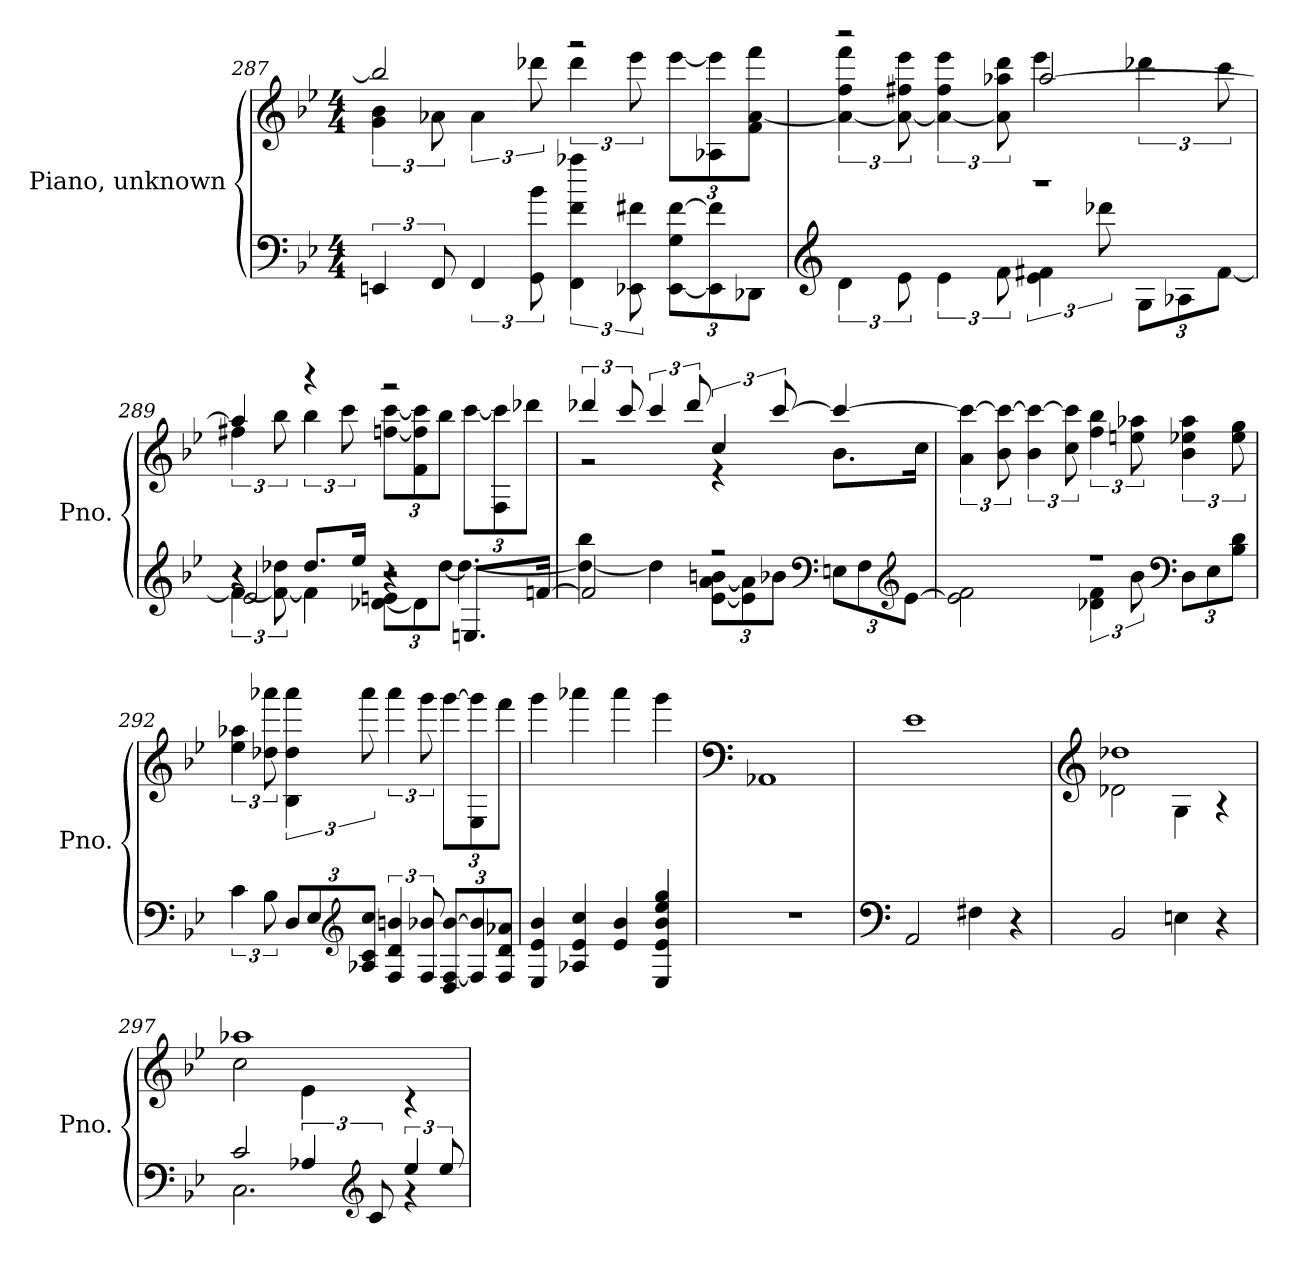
**kern	**kern
*part1	*part1
*staff2	*staff1
*I"Piano, unknown	*
*I'Pno.	*
!!LO:LB:g=z
*clefF4	*clefG2
*k[b-e-]	*k[b-e-]
*M4/4	*M4/4
=287	=287
*	*^
6EEn/	2bb-/]	6g\ 6b-\
12FF/	.	12a-X\
6FF/	.	6a-\
12GG\ 12b-\	.	12ddd-X\
6FF\ 6f\ 6aa-X\	2r	6ddd-\
12EE-X\ 12f#X\	.	12eee-\
*Xbrackettup	*	*Xbrackettup
[12EE-\ 12G\ [12f#\L	.	[12eee-\L
12EE-\] 12f#\]	.	12A-X\ 12eee-\]
12DD-X\J	.	12f\ [12a-\ 12fff\J
=288	=288	=288
*clefG2	*	*
*^	*	*
*	*brackettup	*	*brackettup
1r	6d\	2r	6a-\_ 6ff\ 6fff\
.	12e-\	.	12a-\_ 12ff#X\ 12eee-\
.	6e-\	.	6a-\_ 6ff#\ 6eee-\
.	12f\	.	12a-\] 12aa-X\ 12ddd\
.	6e-\ 6f#X\	[2aa-/	4eee-\
.	12ddd-X\	.	.
*	*Xbrackettup	*	*
.	12G\L	.	6ddd-X\
.	12A-X\	.	.
.	[12f#\J	.	12ccc\
!!LO:LB:g=z	!!
=289	=289	=289	=289
*	*brackettup	*	*
*	*^	*	*
4r	6f#\_	2e-/	4aa-/]	6ff#X\
.	12f#\_ 12dd-X\	.	.	12bb-\
8.dd-/L	4f#\]	.	4r	6bb-\
.	.	.	.	12ccc\
16ee-/Jk	.	.	.	.
*	*Xbrackettup	*	*	*Xbrackettup
4r	[12d-X\ 12en\L	2r	2r	[12ffn\ [12ccc\L
.	12d-\]	.	.	12f\ 12ff\] 12ccc\]
.	[12dd-\J	.	.	12bb-\J
8.En'/L	4dd-\_	.	.	[12ccc\L
.	.	.	.	12F\ 12ccc\]
.	.	.	.	12ddd-X\J
[16fn/Jk	.	.	.	.
*	*v	*v	*	*
=290	=290	=290	=290
*	*	*brackettup	*
2f/]	4dd-\_ 4bb-\	6ddd-X/	2r
.	.	12ccc/	.
.	4dd-\]	6ccc/	.
.	.	12ddd-/	.
2r	[12e-\ [12a\ 12bn\L	6cc/	4r
.	12e-\] 12a\]	.	.
.	12b-X\J	[12ccc/	.
*clefF4	*	*	*
.	12En\L	4ccc/_	8.b-\L
.	12F\	.	.
*clefG2	*	*	*
.	[12e-\J	.	.
.	.	.	16cc\Jk
*	*	*v	*v
!!LO:PB:g=z
=291	=291	=291
1r	2e-\] 2f\	6a\ 6ccc\_
.	.	12b-\ 12ccc\_
.	.	6b-\ 6ccc\_
.	.	12cc\ 12ccc\]
*	*brackettup	*
.	6d-X\ 6f\	6ff\ 6bb-\
.	12b-\	12een\ 12aa-X\
*clefF4	*	*
*	*Xbrackettup	*
.	12D\L	6b-\ 6ee-X\ 6aa-\
.	12E-\	.
.	12B-\ 12d-\J	12ee-\ 12gg\
*v	*v	*
=292	=292
*brackettup	*
6c\	6ee-\ 6aa-X\
12B-\	12dd-X\ 12aaa-X\
*Xbrackettup	*
12D/L	6B-\ 6dd-\ 6aaa-\
12E-/	.
*clefG2	*
12A-X/ 12c/ 12cc/J	12aaa-\
*brackettup	*
6F/ 6d/ 6bn/	6aaa-\
12F/ 12b-X/	12ggg\
*Xbrackettup	*Xbrackettup
12D/ [12F/ [12b-/L	[12ggg\L
12F/] 12b-/]	12E-\ 12ggg\]
12F/ 12d/ 12a-X/J	12fff\J
=293	=293
4E-/ 4e-/ 4b-/	4ggg\
4A-X/ 4e-/ 4cc/	4aaa-X\
4e-/ 4b-/	4aaa-\
4E-/ 4e-/ 4b-/ 4ee-/ 4gg/	4ggg\
=294	=294
*	*clefF4
1r	1AA-X
!!LO:LB:g=z
=295	=295
*clefF4	*
2AA/	1e-
4F#X\	.
4r	.
=296	=296
*	*clefG2
*	*^
2BB-/	1dd-X	2d-X\
4En\	.	4G\
4r	.	4r
=297	=297	=297
*^	*	*
2c/	2.C\	1aa-X	2cc\
*brackettup	*	*	*
6A-X/	.	.	4e-\
*clefG2	*	*	*
12c/	.	.	.
6ee-/	4r	.	4r
12ee-/	.	.	.
*v	*v	*	*
*	*v	*v
=	=
*-	*-
